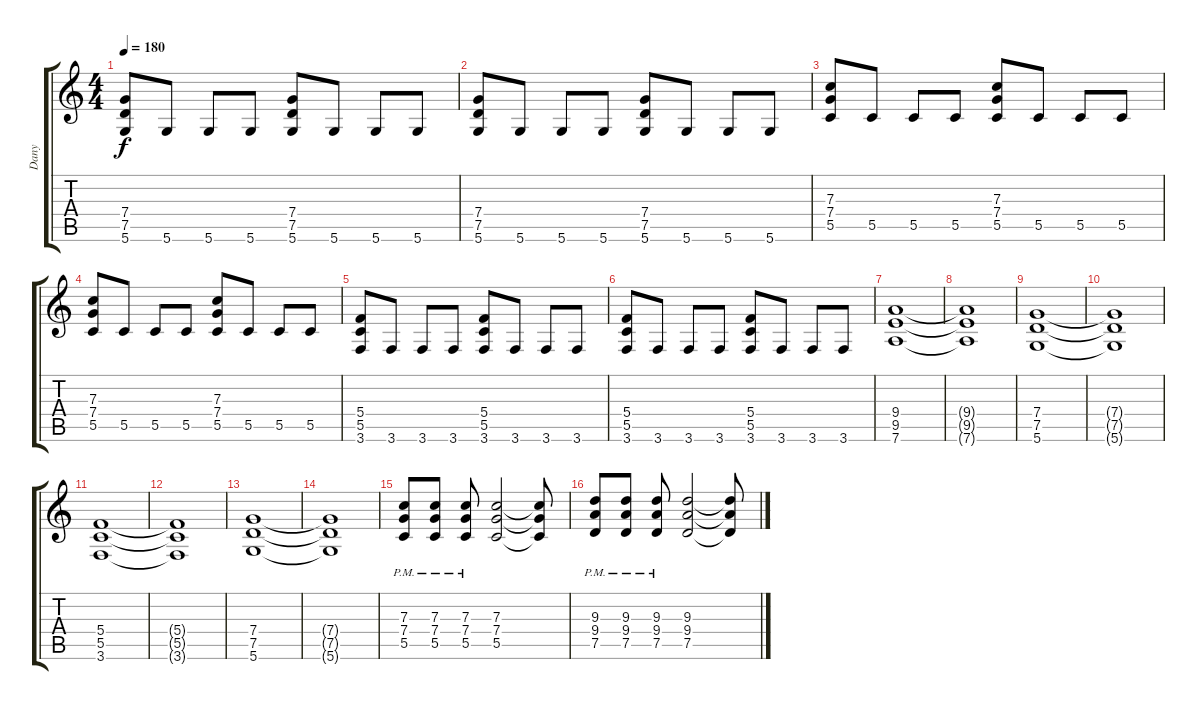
\track ("Dany" "Dany") {instrument distortionguitar}
\staff {score tabs}
\tuning (D4 A3 F3 C3 G2 D2) {hide}
\ts (4 4)
\tempo 180
\clef g2
\ks c
(7.4 7.5 5.6).8{dy f} 5.6.8 5.6.8 5.6.8 (7.4 7.5 5.6).8 5.6.8 5.6.8 5.6.8 |
(7.4 7.5 5.6).8 5.6.8 5.6.8 5.6.8 (7.4 7.5 5.6).8 5.6.8 5.6.8 5.6.8 |
(7.3 7.4 5.5).8 5.5.8 5.5.8 5.5.8 (7.3 7.4 5.5).8 5.5.8 5.5.8 5.5.8 |
(7.3 7.4 5.5).8 5.5.8 5.5.8 5.5.8 (7.3 7.4 5.5).8 5.5.8 5.5.8 5.5.8 |
(5.4 5.5 3.6).8 3.6.8 3.6.8 3.6.8 (5.4 5.5 3.6).8 3.6.8 3.6.8 3.6.8 |
(5.4 5.5 3.6).8 3.6.8 3.6.8 3.6.8 (5.4 5.5 3.6).8 3.6.8 3.6.8 3.6.8 |
(9.4 9.5 7.6).1 |
(9.4{t} 9.5{t} 7.6{t}).1 |
(7.4 7.5 5.6).1 |
(7.4{t} 7.5{t} 5.6{t}).1 |
(5.4 5.5 3.6).1 |
(5.4{t} 5.5{t} 3.6{t}).1 |
(7.4 7.5 5.6).1 |
(7.4{t} 7.5{t} 5.6{t}).1 |
(7.3 7.4{pm} 5.5).8 (7.3 7.4{pm} 5.5).8 (7.3 7.4{pm} 5.5).8 (7.3 7.4 5.5).2 (7.3{t} 7.4{t} 5.5{t}).8 |
(9.3 9.4{pm} 7.5).8 (9.3 9.4{pm} 7.5).8 (9.3 9.4{pm} 7.5).8 (9.3 9.4 7.5).2 (9.3{t} 9.4{t} 7.5{t}).8
